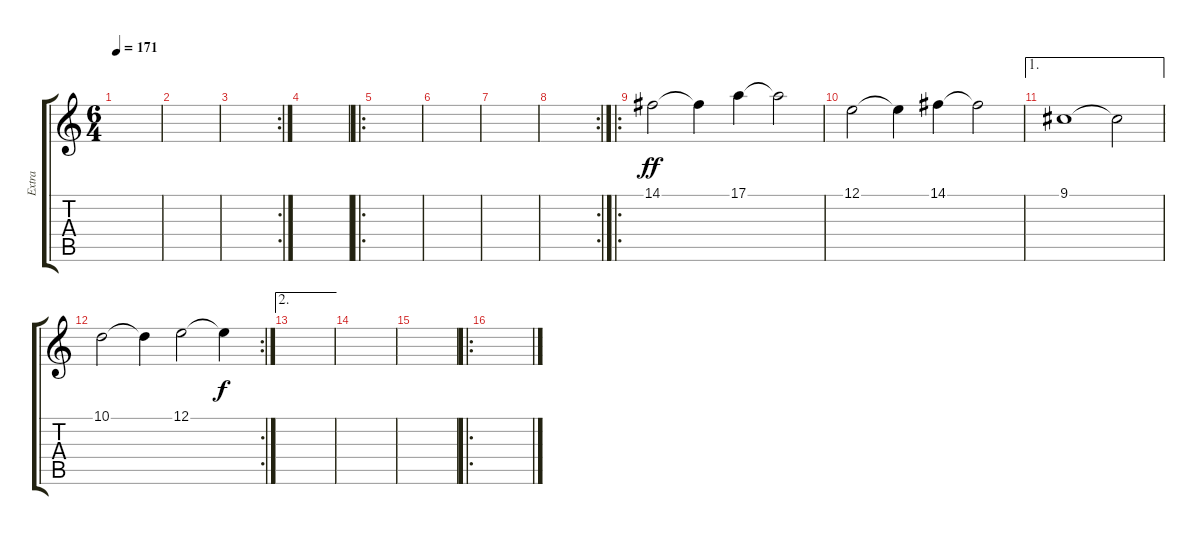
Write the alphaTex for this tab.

\track ("Extra" "Extra") {instrument electricgrandpiano}
\staff {score tabs}
\tuning (E4 B3 G3 D3 A2 E2) {hide}
\ts (6 4)
\tempo 171
\clef g2
\ks c
|
|
\rc 2
|
|
\ro
|
|
|
\rc 2
|
\ro
14.1.2{dy ff} 14.1{t}.4 17.1.4 17.1{t}.2 |
12.1.2 12.1{t}.4 14.1.4 14.1{t}.2 |
\ae 1
9.1.1 9.1{t}.2 |
\rc 2
10.1.2 10.1{t}.4 12.1.2 12.1{t}.4{dy f} |
\ae 2
|
|
|
\ro
